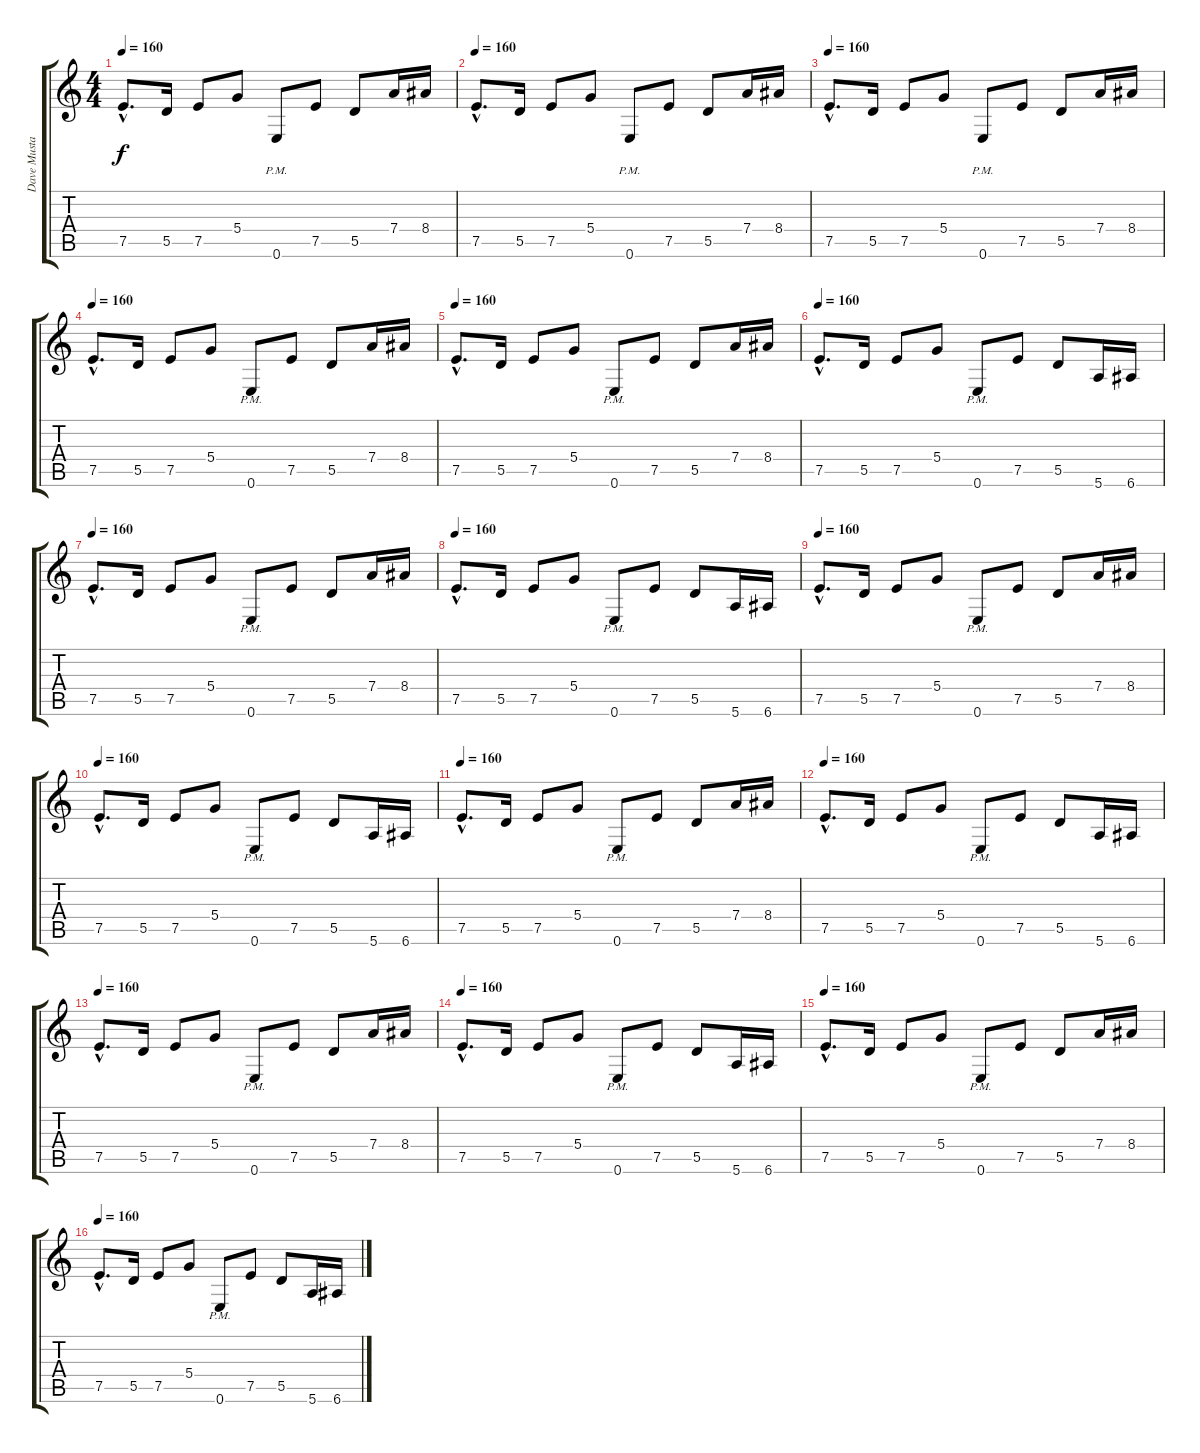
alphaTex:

\track ("Dave Mustaine (Guitar 1)" "Dave Musta") {instrument distortionguitar}
\staff {score tabs}
\tuning (E4 B3 G3 D3 A2 E2) {hide}
\ts (4 4)
\tempo 160
\clef g2
\ks c
7.5{hac}.8{d dy f} 5.5.16 7.5.8 5.4.8 0.6{pm}.8 7.5.8 5.5.8 7.4.16 8.4.16 |
\tempo 160
7.5{hac}.8{d} 5.5.16 7.5.8 5.4.8 0.6{pm}.8 7.5.8 5.5.8 7.4.16 8.4.16 |
\tempo 160
7.5{hac}.8{d} 5.5.16 7.5.8 5.4.8 0.6{pm}.8 7.5.8 5.5.8 7.4.16 8.4.16 |
\tempo 160
7.5{hac}.8{d} 5.5.16 7.5.8 5.4.8 0.6{pm}.8 7.5.8 5.5.8 7.4.16 8.4.16 |
\tempo 160
7.5{hac}.8{d} 5.5.16 7.5.8 5.4.8 0.6{pm}.8 7.5.8 5.5.8 7.4.16 8.4.16 |
\tempo 160
7.5{hac}.8{d} 5.5.16 7.5.8 5.4.8 0.6{pm}.8 7.5.8 5.5.8 5.6.16 6.6.16 |
\tempo 160
7.5{hac}.8{d} 5.5.16 7.5.8 5.4.8 0.6{pm}.8 7.5.8 5.5.8 7.4.16 8.4.16 |
\tempo 160
7.5{hac}.8{d} 5.5.16 7.5.8 5.4.8 0.6{pm}.8 7.5.8 5.5.8 5.6.16 6.6.16 |
\tempo 160
7.5{hac}.8{d} 5.5.16 7.5.8 5.4.8 0.6{pm}.8 7.5.8 5.5.8 7.4.16 8.4.16 |
\tempo 160
7.5{hac}.8{d} 5.5.16 7.5.8 5.4.8 0.6{pm}.8 7.5.8 5.5.8 5.6.16 6.6.16 |
\tempo 160
7.5{hac}.8{d} 5.5.16 7.5.8 5.4.8 0.6{pm}.8 7.5.8 5.5.8 7.4.16 8.4.16 |
\tempo 160
7.5{hac}.8{d} 5.5.16 7.5.8 5.4.8 0.6{pm}.8 7.5.8 5.5.8 5.6.16 6.6.16 |
\tempo 160
7.5{hac}.8{d} 5.5.16 7.5.8 5.4.8 0.6{pm}.8 7.5.8 5.5.8 7.4.16 8.4.16 |
\tempo 160
7.5{hac}.8{d} 5.5.16 7.5.8 5.4.8 0.6{pm}.8 7.5.8 5.5.8 5.6.16 6.6.16 |
\tempo 160
7.5{hac}.8{d} 5.5.16 7.5.8 5.4.8 0.6{pm}.8 7.5.8 5.5.8 7.4.16 8.4.16 |
\tempo 160
7.5{hac}.8{d} 5.5.16 7.5.8 5.4.8 0.6{pm}.8 7.5.8 5.5.8 5.6.16 6.6.16
